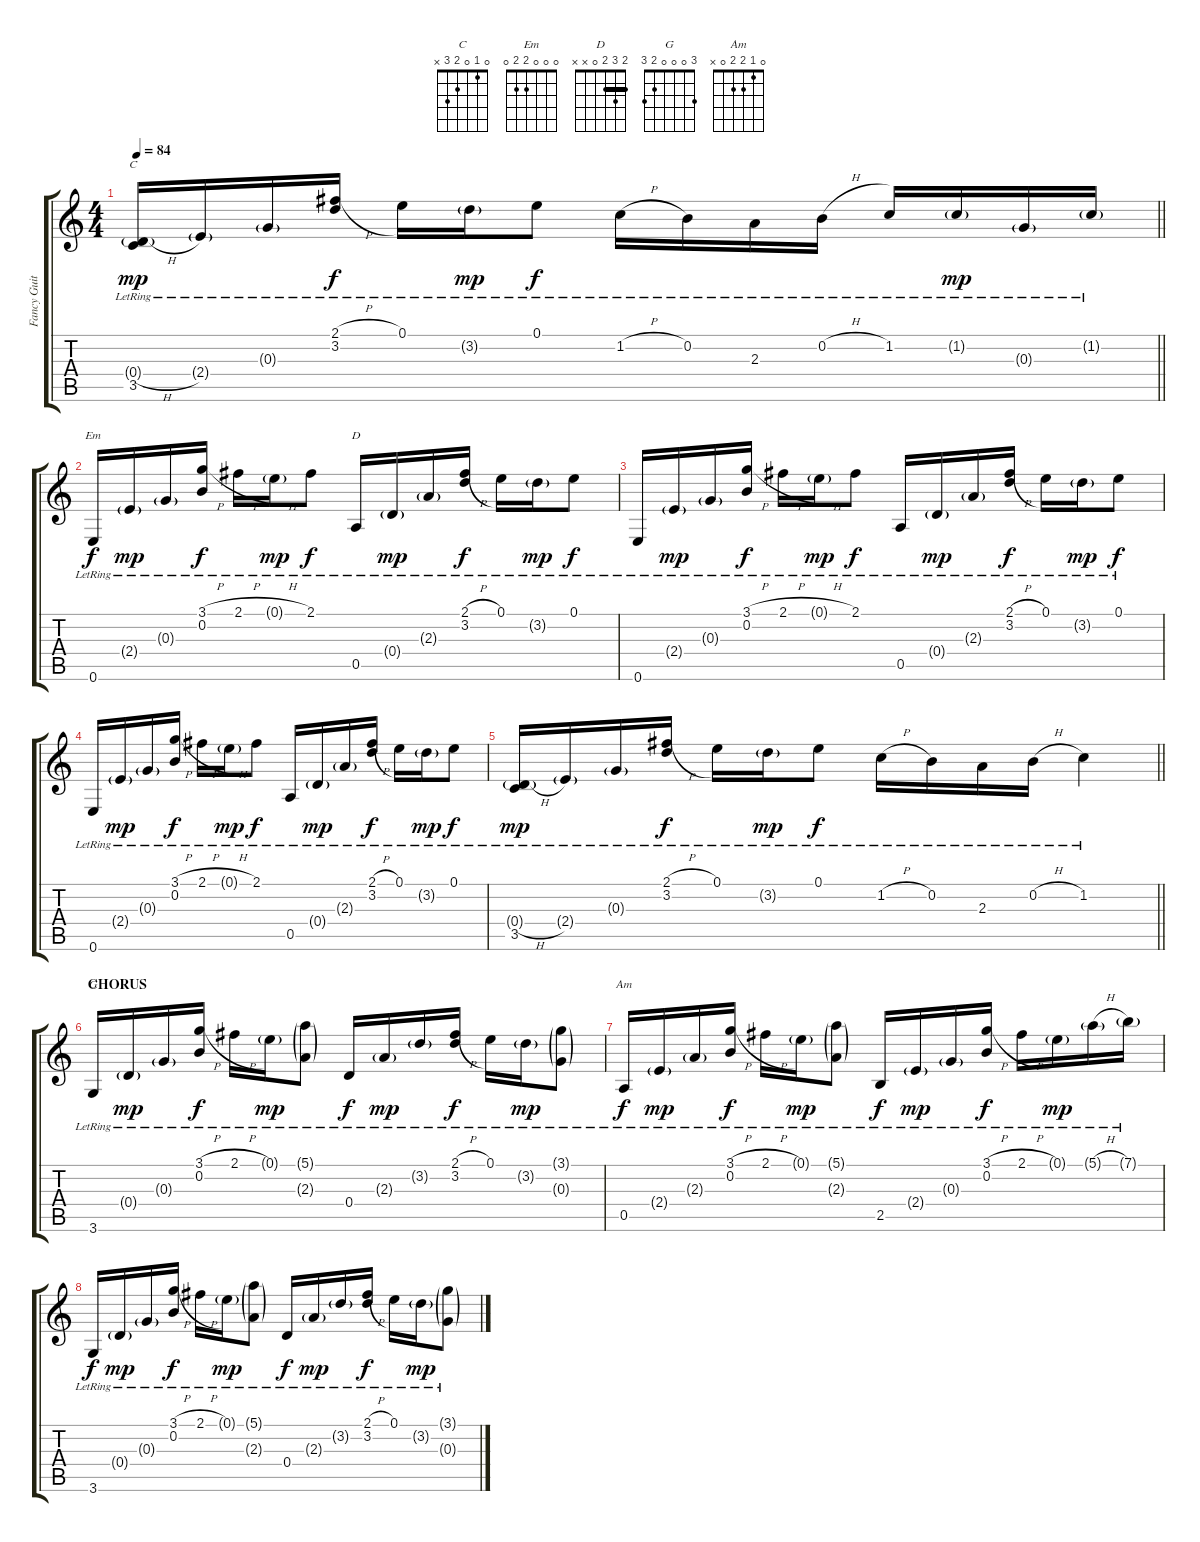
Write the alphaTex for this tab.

\track ("Fancy Guitar" "Fancy Guit") {instrument acousticguitarsteel}
\staff {score tabs}
\tuning (E4 B3 G3 D3 A2 E2) {hide}
\chord ("C" 0 1 0 2 3 x)
\chord ("Em" 0 0 0 2 2 0)
\chord ("D" 2 3 2 0 x x) {barre 2}
\chord ("G" 3 0 0 0 2 3)
\chord ("Am" 0 1 2 2 0 x)
\ts (4 4)
\tempo 84
\clef g2
\barLineRight lightlight
\ks c
(0.4{h g lr} 3.5{lr}).16{ch "C" dy mp} 2.4{g lr}.16 0.3{g lr}.16 (2.1{h lr} 3.2{lr}).16{dy f} 0.1{lr}.16 3.2{g lr}.16{dy mp} 0.1{lr}.8{dy f} 1.2{h lr}.16 0.2{lr}.16 2.3{lr}.16 0.2{h lr}.16 1.2{lr}.16 1.2{g lr}.16{dy mp} 0.3{g lr}.16 1.2{g lr}.16 |
0.6{lr}.16{ch "Em" dy f} 2.4{g lr}.16{dy mp} 0.3{g lr}.16 (3.1{h lr} 0.2{lr}).16{dy f} 2.1{h lr}.16 0.1{h g lr}.16{dy mp} 2.1{lr}.8{dy f} 0.5{lr}.16{ch "D"} 0.4{g lr}.16{dy mp} 2.3{g lr}.16 (2.1{h lr} 3.2{lr}).16{dy f} 0.1{lr}.16 3.2{g lr}.16{dy mp} 0.1{lr}.8{dy f} |
0.6{lr}.16 2.4{g lr}.16{dy mp} 0.3{g lr}.16 (3.1{h lr} 0.2{lr}).16{dy f} 2.1{h lr}.16 0.1{h g lr}.16{dy mp} 2.1{lr}.8{dy f} 0.5{lr}.16 0.4{g lr}.16{dy mp} 2.3{g lr}.16 (2.1{h lr} 3.2{lr}).16{dy f} 0.1{lr}.16 3.2{g lr}.16{dy mp} 0.1{lr}.8{dy f} |
0.6{lr}.16 2.4{g lr}.16{dy mp} 0.3{g lr}.16 (3.1{h lr} 0.2{lr}).16{dy f} 2.1{h lr}.16 0.1{h g lr}.16{dy mp} 2.1{lr}.8{dy f} 0.5{lr}.16 0.4{g lr}.16{dy mp} 2.3{g lr}.16 (2.1{h lr} 3.2{lr}).16{dy f} 0.1{lr}.16 3.2{g lr}.16{dy mp} 0.1{lr}.8{dy f} |
\barLineRight lightlight
(0.4{h g lr} 3.5{lr}).16{dy mp} 2.4{g lr}.16 0.3{g lr}.16 (2.1{h lr} 3.2{lr}).16{dy f} 0.1{lr}.16 3.2{g lr}.16{dy mp} 0.1{lr}.8{dy f} 1.2{h lr}.16 0.2{lr}.16 2.3{lr}.16 0.2{h lr}.16 1.2{lr}.4 |
\section ("" "CHORUS")
3.6{lr}.16{ch "G"} 0.4{g lr}.16{dy mp} 0.3{g lr}.16 (3.1{h lr} 0.2{lr}).16{dy f} 2.1{h lr}.16 0.1{g lr}.16{dy mp} (5.1{g lr} 2.3{g lr}).8 0.4{lr}.16{dy f} 2.3{g lr}.16{dy mp} 3.2{g lr}.16 (2.1{h lr} 3.2{lr}).16{dy f} 0.1{lr}.16 3.2{g lr}.16{dy mp} (3.1{g lr} 0.3{g lr}).8 |
0.5{lr}.16{ch "Am" dy f} 2.4{g lr}.16{dy mp} 2.3{g lr}.16 (3.1{h lr} 0.2{lr}).16{dy f} 2.1{h lr}.16 0.1{g lr}.16{dy mp} (5.1{g lr} 2.3{g lr}).8 2.5{lr}.16{dy f} 2.4{g lr}.16{dy mp} 0.3{g lr}.16 (3.1{h lr} 0.2{lr}).16{dy f} 2.1{h lr}.16 0.1{g lr}.16{dy mp} 5.1{h g lr}.16 7.1{g lr}.16 |
3.6{lr}.16{dy f} 0.4{g lr}.16{dy mp} 0.3{g lr}.16 (3.1{h lr} 0.2{lr}).16{dy f} 2.1{h lr}.16 0.1{g lr}.16{dy mp} (5.1{g lr} 2.3{g lr}).8 0.4{lr}.16{dy f} 2.3{g lr}.16{dy mp} 3.2{g lr}.16 (2.1{h lr} 3.2{lr}).16{dy f} 0.1{lr}.16 3.2{g lr}.16{dy mp} (3.1{g lr} 0.3{g lr}).8
